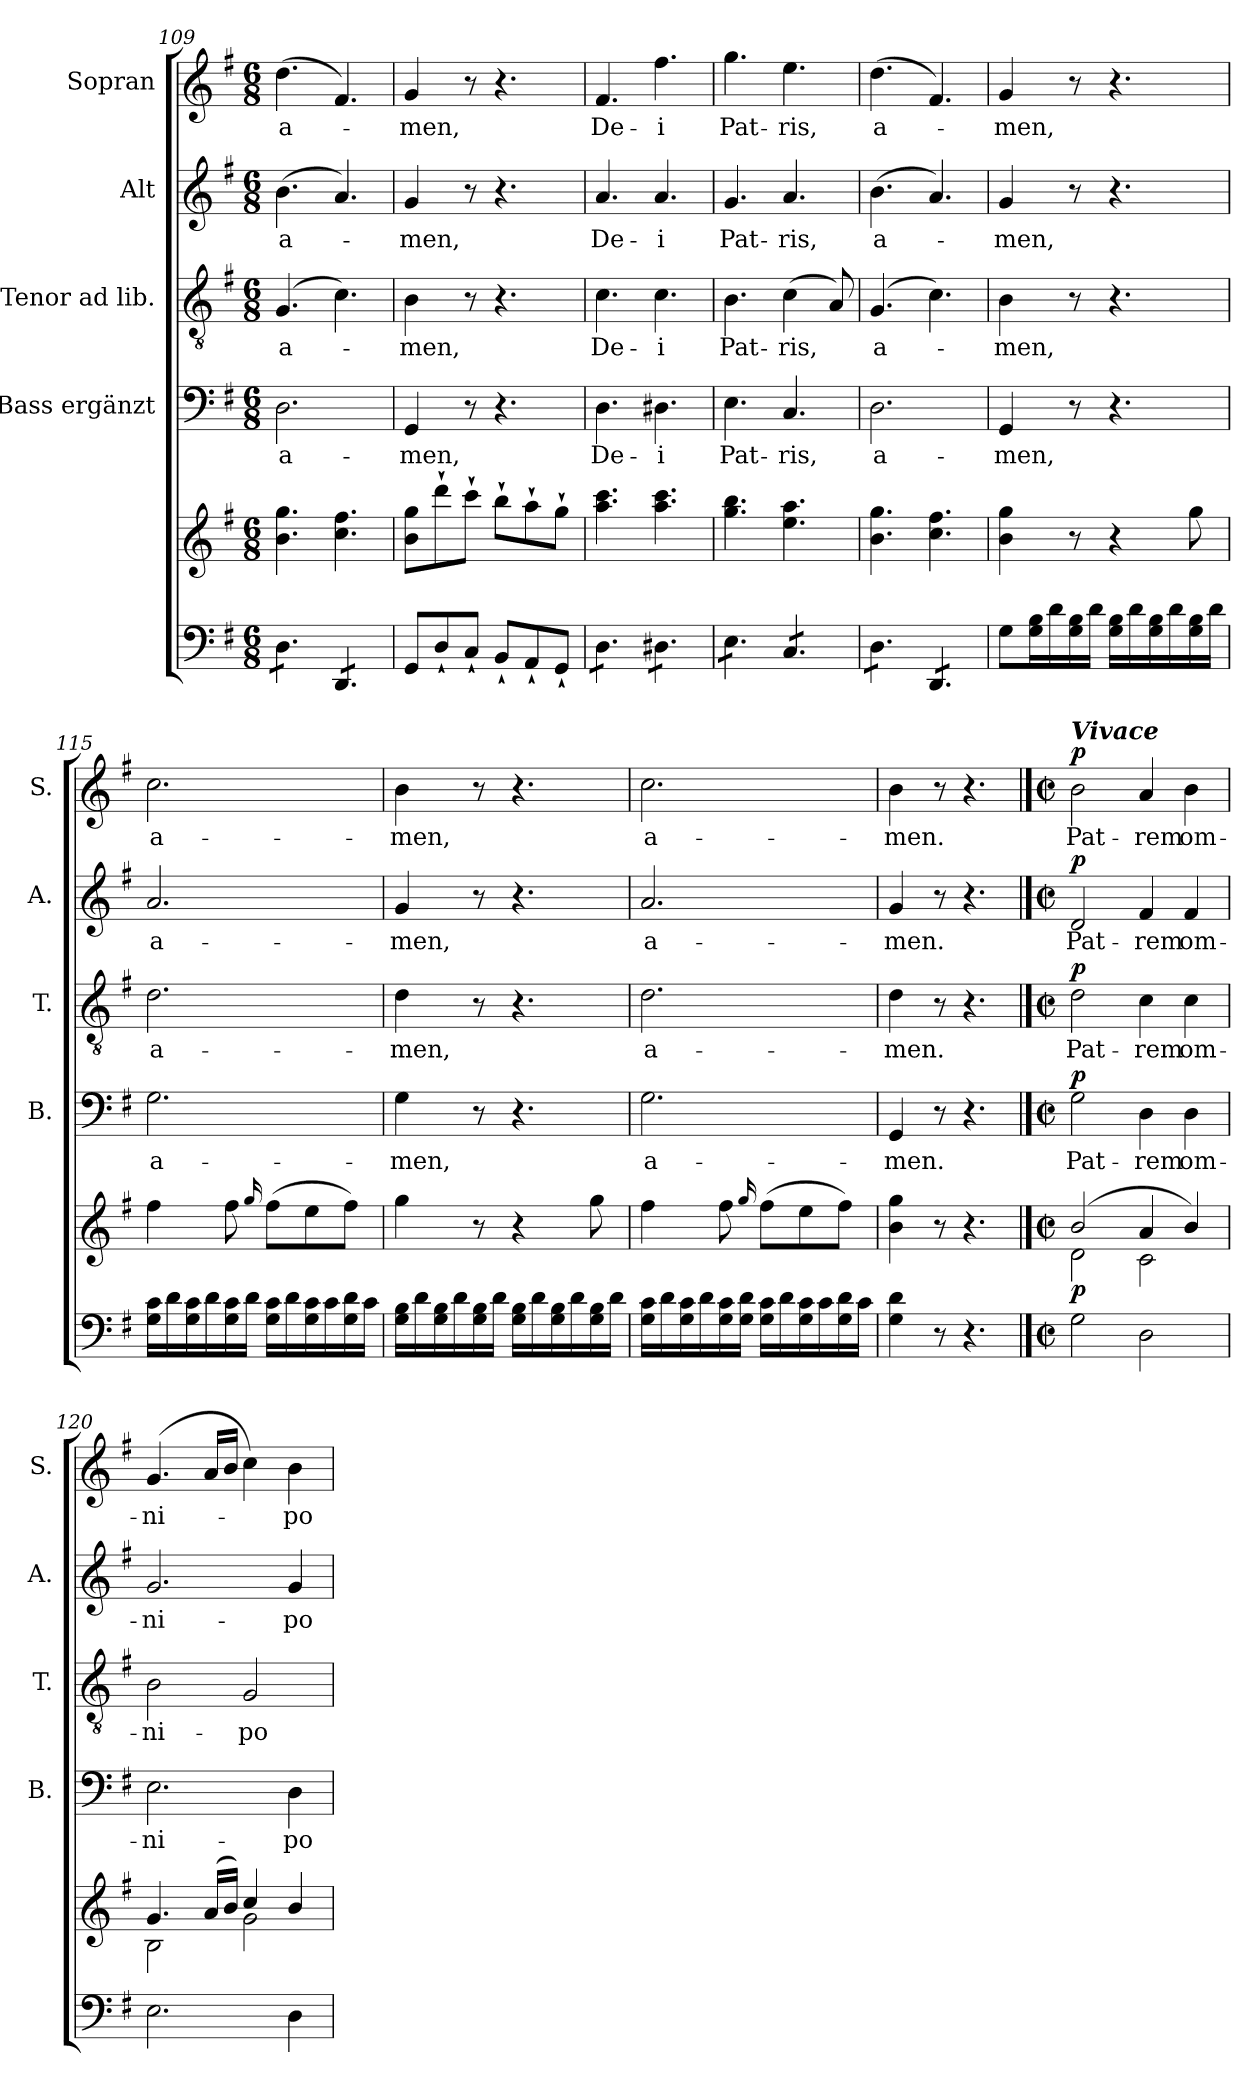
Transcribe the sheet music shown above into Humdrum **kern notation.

**kern	**kern	**dynam	**kern	**text	**dynam	**kern	**text	**dynam	**kern	**text	**dynam	**kern	**text	**dynam
*part5	*part5	*part5	*part4	*part4	*part4	*part3	*part3	*part3	*part2	*part2	*part2	*part1	*part1	*part1
*staff6	*staff5	*staff5/6	*staff4	*staff4	*staff4	*staff3	*staff3	*staff3	*staff2	*staff2	*staff2	*staff1	*staff1	*staff1
*	*	*	*I"Bass ergänzt	*	*	*I"Tenor ad lib.	*	*	*I"Alt	*	*	*I"Sopran	*	*
*	*	*	*I'B.	*	*	*I'T.	*	*	*I'A.	*	*	*I'S.	*	*
*clefF4	*clefG2	*	*clefF4	*	*	*clefGv2	*	*	*clefG2	*	*	*clefG2	*	*
*k[f#]	*k[f#]	*	*k[f#]	*	*	*k[f#]	*	*	*k[f#]	*	*	*k[f#]	*	*
*G:	*G:	*	*G:	*	*	*G:	*	*	*G:	*	*	*G:	*	*
*M6/8	*M6/8	*	*M6/8	*	*	*M6/8	*	*	*M6/8	*	*	*M6/8	*	*
=109	=109	=109	=109	=109	=109	=109	=109	=109	=109	=109	=109	=109	=109	=109
!	!	!	!	!LO:LY:b	!	!	!LO:LY:b	!	!	!LO:LY:b	!	!	!LO:LY:b	!
*tremolo	*	*	*	*	*	*	*	*	*	*	*	*	*	*
8D\L	4.b\ 4.gg\	.	2.D\	a-	.	(4.G/	a-	.	(>4.b\	a-	.	(>4.dd\	a-	.
8D\	.	.	.	.	.	.	.	.	.	.	.	.	.	.
8D\J	.	.	.	.	.	.	.	.	.	.	.	.	.	.
8DD/L	4.cc\ 4.ff#\	.	.	.	.	4.c\)	.	.	4.a/)	.	.	4.f#/)	.	.
8DD/	.	.	.	.	.	.	.	.	.	.	.	.	.	.
8DD/J	.	.	.	.	.	.	.	.	.	.	.	.	.	.
*Xtremolo	*	*	*	*	*	*	*	*	*	*	*	*	*	*
=110	=110	=110	=110	=110	=110	=110	=110	=110	=110	=110	=110	=110	=110	=110
!	!	!	!	!LO:LY:b	!	!	!LO:LY:b	!	!	!LO:LY:b	!	!	!LO:LY:b	!
8GG/L	8b\ 8gg\L	.	4GG/	-men,	.	4B\	-men,	.	4g/	-men,	.	4g/	-men,	.
8D`</	8ddd`>\	.	.	.	.	.	.	.	.	.	.	.	.	.
8C`</J	8ccc`>\J	.	8r	.	.	8r	.	.	8r	.	.	8r	.	.
8BB`</L	8bb`>\L	.	4.r	.	.	4.r	.	.	4.r	.	.	4.r	.	.
8AA`</	8aa`>\	.	.	.	.	.	.	.	.	.	.	.	.	.
8GG`</J	8gg`>\J	.	.	.	.	.	.	.	.	.	.	.	.	.
=111	=111	=111	=111	=111	=111	=111	=111	=111	=111	=111	=111	=111	=111	=111
!	!	!	!	!LO:LY:b	!	!	!LO:LY:b	!	!	!LO:LY:b	!	!	!LO:LY:b	!
*tremolo	*	*	*	*	*	*	*	*	*	*	*	*	*	*
8D\L	4.aa\ 4.ccc\	.	4.D\	De-	.	4.c\	De-	.	4.a/	De-	.	4.f#/	De-	.
8D\	.	.	.	.	.	.	.	.	.	.	.	.	.	.
8D\J	.	.	.	.	.	.	.	.	.	.	.	.	.	.
!	!	!	!	!LO:LY:b	!	!	!LO:LY:b	!	!	!LO:LY:b	!	!	!LO:LY:b	!
8D#X\L	4.aa\ 4.ccc\	.	4.D#X\	-i	.	4.c\	-i	.	4.a/	-i	.	4.ff#\	-i	.
8D#X\	.	.	.	.	.	.	.	.	.	.	.	.	.	.
8D#X\J	.	.	.	.	.	.	.	.	.	.	.	.	.	.
!!LO:PB:g=z
=112	=112	=112	=112	=112	=112	=112	=112	=112	=112	=112	=112	=112	=112	=112
!	!	!	!	!LO:LY:b	!	!	!LO:LY:b	!	!	!LO:LY:b	!	!	!LO:LY:b	!
8E\L	4.gg\ 4.bb\	.	4.E\	Pat-	.	4.B\	Pat-	.	4.g/	Pat-	.	4.gg\	Pat-	.
8E\	.	.	.	.	.	.	.	.	.	.	.	.	.	.
8E\J	.	.	.	.	.	.	.	.	.	.	.	.	.	.
!	!	!	!	!LO:LY:b	!	!	!LO:LY:b	!	!	!LO:LY:b	!	!	!LO:LY:b	!
8C/L	4.ee\ 4.aa\	.	4.C/	-ris,	.	(>4c\	-ris,	.	4.a/	-ris,	.	4.ee\	-ris,	.
8C/	.	.	.	.	.	.	.	.	.	.	.	.	.	.
8C/J	.	.	.	.	.	8A/)	.	.	.	.	.	.	.	.
=113	=113	=113	=113	=113	=113	=113	=113	=113	=113	=113	=113	=113	=113	=113
!	!	!	!	!LO:LY:b	!	!	!LO:LY:b	!	!	!LO:LY:b	!	!	!LO:LY:b	!
8D\L	4.b\ 4.gg\	.	2.D\	a-	.	(4.G/	a-	.	(>4.b\	a-	.	(>4.dd\	a-	.
8D\	.	.	.	.	.	.	.	.	.	.	.	.	.	.
8D\J	.	.	.	.	.	.	.	.	.	.	.	.	.	.
8DD/L	4.cc\ 4.ff#\	.	.	.	.	4.c\)	.	.	4.a/)	.	.	4.f#/)	.	.
8DD/	.	.	.	.	.	.	.	.	.	.	.	.	.	.
8DD/J	.	.	.	.	.	.	.	.	.	.	.	.	.	.
*Xtremolo	*	*	*	*	*	*	*	*	*	*	*	*	*	*
=114	=114	=114	=114	=114	=114	=114	=114	=114	=114	=114	=114	=114	=114	=114
!	!	!	!	!LO:LY:b	!	!	!LO:LY:b	!	!	!LO:LY:b	!	!	!LO:LY:b	!
8G\L	4b\ 4gg\	.	4GG/	-men,	.	4B\	-men,	.	4g/	-men,	.	4g/	-men,	.
16G\ 16B\L	.	.	.	.	.	.	.	.	.	.	.	.	.	.
16d\	.	.	.	.	.	.	.	.	.	.	.	.	.	.
16G\ 16B\	8r	.	8r	.	.	8r	.	.	8r	.	.	8r	.	.
16d\JJ	.	.	.	.	.	.	.	.	.	.	.	.	.	.
16G\ 16B\LL	4r	.	4.r	.	.	4.r	.	.	4.r	.	.	4.r	.	.
16d\	.	.	.	.	.	.	.	.	.	.	.	.	.	.
16G\ 16B\	.	.	.	.	.	.	.	.	.	.	.	.	.	.
16d\	.	.	.	.	.	.	.	.	.	.	.	.	.	.
16G\ 16B\	8gg\	.	.	.	.	.	.	.	.	.	.	.	.	.
16d\JJ	.	.	.	.	.	.	.	.	.	.	.	.	.	.
!!LO:LB:g=z
=115	=115	=115	=115	=115	=115	=115	=115	=115	=115	=115	=115	=115	=115	=115
!	!	!	!	!LO:LY:b	!	!	!LO:LY:b	!	!	!LO:LY:b	!	!	!LO:LY:b	!
16G\ 16c\LL	4ff#\	.	2.G\	a-	.	2.d\	a-	.	2.a/	a-	.	2.cc\	a-	.
16d\	.	.	.	.	.	.	.	.	.	.	.	.	.	.
16G\ 16c\	.	.	.	.	.	.	.	.	.	.	.	.	.	.
16d\	.	.	.	.	.	.	.	.	.	.	.	.	.	.
16G\ 16c\	8ff#\	.	.	.	.	.	.	.	.	.	.	.	.	.
16d\JJ	.	.	.	.	.	.	.	.	.	.	.	.	.	.
.	16qqgg/	.	.	.	.	.	.	.	.	.	.	.	.	.
16G\ 16c\LL	(>8ff#\L	.	.	.	.	.	.	.	.	.	.	.	.	.
16d\	.	.	.	.	.	.	.	.	.	.	.	.	.	.
16G\ 16c\	8ee\	.	.	.	.	.	.	.	.	.	.	.	.	.
16c\	.	.	.	.	.	.	.	.	.	.	.	.	.	.
16G\ 16d\	8ff#\J)	.	.	.	.	.	.	.	.	.	.	.	.	.
16c\JJ	.	.	.	.	.	.	.	.	.	.	.	.	.	.
=116	=116	=116	=116	=116	=116	=116	=116	=116	=116	=116	=116	=116	=116	=116
!	!	!	!	!LO:LY:b	!	!	!LO:LY:b	!	!	!LO:LY:b	!	!	!LO:LY:b	!
16G\ 16B\LL	4gg\	.	4G\	-men,	.	4d\	-men,	.	4g/	-men,	.	4b\	-men,	.
16d\	.	.	.	.	.	.	.	.	.	.	.	.	.	.
16G\ 16B\	.	.	.	.	.	.	.	.	.	.	.	.	.	.
16d\	.	.	.	.	.	.	.	.	.	.	.	.	.	.
16G\ 16B\	8r	.	8r	.	.	8r	.	.	8r	.	.	8r	.	.
16d\JJ	.	.	.	.	.	.	.	.	.	.	.	.	.	.
16G\ 16B\LL	4r	.	4.r	.	.	4.r	.	.	4.r	.	.	4.r	.	.
16d\	.	.	.	.	.	.	.	.	.	.	.	.	.	.
16G\ 16B\	.	.	.	.	.	.	.	.	.	.	.	.	.	.
16d\	.	.	.	.	.	.	.	.	.	.	.	.	.	.
16G\ 16B\	8gg\	.	.	.	.	.	.	.	.	.	.	.	.	.
16d\JJ	.	.	.	.	.	.	.	.	.	.	.	.	.	.
=117	=117	=117	=117	=117	=117	=117	=117	=117	=117	=117	=117	=117	=117	=117
!	!	!	!	!LO:LY:b	!	!	!LO:LY:b	!	!	!LO:LY:b	!	!	!LO:LY:b	!
16G\ 16c\LL	4ff#\	.	2.G\	a-	.	2.d\	a-	.	2.a/	a-	.	2.cc\	a-	.
16d\	.	.	.	.	.	.	.	.	.	.	.	.	.	.
16G\ 16c\	.	.	.	.	.	.	.	.	.	.	.	.	.	.
16d\	.	.	.	.	.	.	.	.	.	.	.	.	.	.
16G\ 16c\	8ff#\	.	.	.	.	.	.	.	.	.	.	.	.	.
16G\ 16d\JJ	.	.	.	.	.	.	.	.	.	.	.	.	.	.
.	16qqgg/	.	.	.	.	.	.	.	.	.	.	.	.	.
16G\ 16c\LL	(>8ff#\L	.	.	.	.	.	.	.	.	.	.	.	.	.
16d\	.	.	.	.	.	.	.	.	.	.	.	.	.	.
16G\ 16c\	8ee\	.	.	.	.	.	.	.	.	.	.	.	.	.
16c\	.	.	.	.	.	.	.	.	.	.	.	.	.	.
16G\ 16d\	8ff#\J)	.	.	.	.	.	.	.	.	.	.	.	.	.
16c\JJ	.	.	.	.	.	.	.	.	.	.	.	.	.	.
=118	=118	=118	=118	=118	=118	=118	=118	=118	=118	=118	=118	=118	=118	=118
!	!	!	!	!LO:LY:b	!	!	!LO:LY:b	!	!	!LO:LY:b	!	!	!LO:LY:b	!
4G\ 4d\	4b\ 4gg\	.	4GG/	-men.	.	4d\	-men.	.	4g/	-men.	.	4b\	-men.	.
8r	8r	.	8r	.	.	8r	.	.	8r	.	.	8r	.	.
4.r	4.r	.	4.r	.	.	4.r	.	.	4.r	.	.	4.r	.	.
!!LO:PB:g=z
==119	==119	==119	==119	==119	==119	==119	==119	==119	==119	==119	==119	==119	==119	==119
*M2/2	*M2/2	*	*M2/2	*	*	*M2/2	*	*	*M2/2	*	*	*M2/2	*	*
*met(c|)	*met(c|)	*	*met(c|)	*	*	*met(c|)	*	*	*met(c|)	*	*	*met(c|)	*	*
*	*^	*	*	*	*	*	*	*	*	*	*	*	*	*
!	!	!	!	!	!	!	!	!	!	!	!	!	!LO:TX:a:Bi:t=Vivace	!	!
!	!	!	!LO:DY:b	!	!LO:LY:b	!LO:DY:a	!	!LO:LY:b	!LO:DY:a	!	!LO:LY:b	!LO:DY:a	!	!LO:LY:b	!LO:DY:a
2G\	(2b/	2d\	p	2G\	Pat-	p	2d\	Pat-	p	2d/	Pat-	p	2b\	Pat-	p
!	!	!	!	!	!LO:LY:b	!	!	!LO:LY:b	!	!	!LO:LY:b	!	!	!LO:LY:b	!
2D\	4a/	2c\	.	4D\	-rem	.	4c\	-rem	.	4f#/	-rem	.	4a/	-rem	.
!	!	!	!	!	!LO:LY:b	!	!	!LO:LY:b	!	!	!LO:LY:b	!	!	!LO:LY:b	!
.	4b/)	.	.	4D\	om-	.	4c\	om-	.	4f#/	om-	.	4b\	om-	.
=120	=120	=120	=120	=120	=120	=120	=120	=120	=120	=120	=120	=120	=120	=120	=120
!	!	!	!	!	!LO:LY:b	!	!	!LO:LY:b	!	!	!LO:LY:b	!	!	!LO:LY:b	!
2.E\	4.g/	2B\	.	2.E\	-ni-	.	2B\	-ni-	.	2.g/	-ni-	.	(4.g/	-ni-	.
.	(>16a/LL	.	.	.	.	.	.	.	.	.	.	.	16a/LL	.	.
.	16b/JJ)	.	.	.	.	.	.	.	.	.	.	.	16b/JJ	.	.
!	!	!	!	!	!	!	!	!LO:LY:b	!	!	!	!	!	!	!
.	4cc/	2g\	.	.	.	.	2G/	-po-	.	.	.	.	4cc\)	.	.
!	!	!	!	!	!LO:LY:b	!	!	!	!	!	!LO:LY:b	!	!	!LO:LY:b	!
4D\	4b/	.	.	4D\	-po-	.	.	.	.	4g/	-po-	.	4b\	-po-	.
*	*v	*v	*	*	*	*	*	*	*	*	*	*	*	*	*
=	=	=	=	=	=	=	=	=	=	=	=	=	=	=
*-	*-	*-	*-	*-	*-	*-	*-	*-	*-	*-	*-	*-	*-	*-
